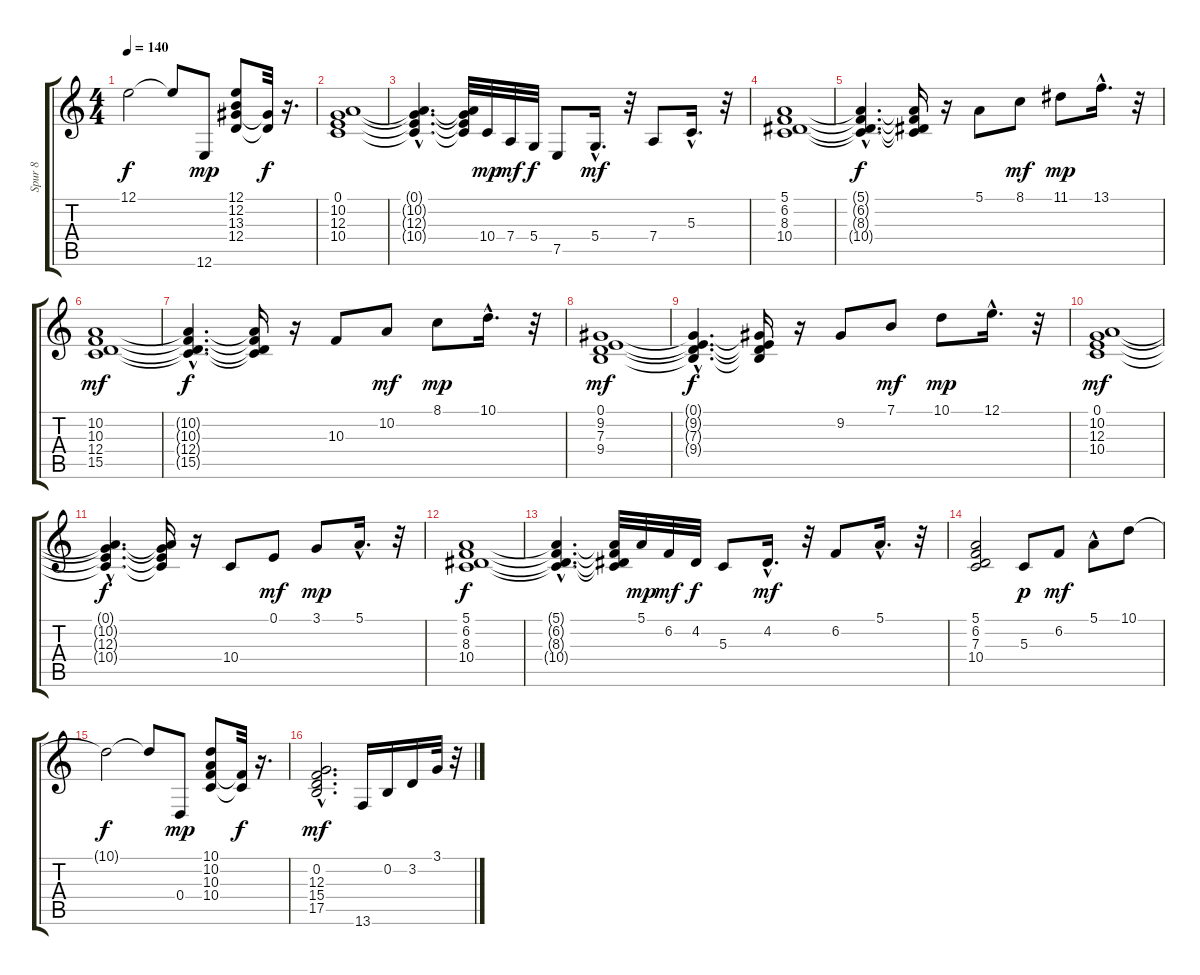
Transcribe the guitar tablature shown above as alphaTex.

\track ("Spur 8" "Spur 8") {instrument electricpiano1}
\staff {score tabs}
\tuning (E4 B3 G3 D3 A2 E2) {hide}
\ts (4 4)
\tempo 140
\clef g2
\ks c
12.1{t}.2{dy f} 12.1{t}.8 12.6.8{dy mp} (12.1 12.2 13.3 12.4).8 (13.3{t} 12.4{t}).32{dy f} r.16{d} |
(0.1 10.2 12.3 10.4).1 |
(0.1{hac t} 10.2{hac t} 12.3{hac t} 10.4{hac t}).4{d} (0.1{t} 10.2{t} 12.3{t} 10.4{t}).32 10.4.32{dy mp} 7.4.32{dy mf} 5.4.32{dy f} 7.5.8 5.4{hac}.16{d dy mf} r.32 7.4.8 5.3{hac}.16{d} r.32 |
(5.1 6.2 8.3 10.4).1 |
(5.1{hac t} 6.2{hac t} 8.3{hac t} 10.4{hac t}).4{d dy f} (5.1{t} 6.2{t} 8.3{t} 10.4{t}).16 r.16 5.1.8 8.1.8{dy mf} 11.1.8{dy mp} 13.1{hac}.16{d} r.32 |
(10.2 10.3 12.4 15.5).1{dy mf} |
(10.2{hac t} 10.3{hac t} 12.4{hac t} 15.5{hac t}).4{d dy f} (10.2{t} 10.3{t} 12.4{t} 15.5{t}).16 r.16 10.3.8 10.2.8{dy mf} 8.1.8{dy mp} 10.1{hac}.16{d} r.32 |
(0.1 9.2 7.3 9.4).1{dy mf} |
(0.1{hac t} 9.2{hac t} 7.3{hac t} 9.4{hac t}).4{d dy f} (0.1{t} 9.2{t} 7.3{t} 9.4{t}).16 r.16 9.2.8 7.1.8{dy mf} 10.1.8{dy mp} 12.1{hac}.16{d} r.32 |
(0.1 10.2 12.3 10.4).1{dy mf} |
(0.1{hac t} 10.2{hac t} 12.3{hac t} 10.4{hac t}).4{d dy f} (0.1{t} 10.2{t} 12.3{t} 10.4{t}).16 r.16 10.4.8 0.1.8{dy mf} 3.1.8{dy mp} 5.1{hac}.16{d} r.32 |
(5.1 6.2 8.3 10.4).1{dy f} |
(5.1{hac t} 6.2{hac t} 8.3{hac t} 10.4{hac t}).4{d} (5.1{t} 6.2{t} 8.3{t} 10.4{t}).32 5.1.32{dy mp} 6.2.32{dy mf} 4.2.32{dy f} 5.3.8 4.2{hac}.16{d dy mf} r.32 6.2.8 5.1{hac}.16{d} r.32 |
(5.1 6.2 7.3 10.4).2 5.3.8{dy p} 6.2.8{dy mf} 5.1{hac}.8 10.1.8 |
10.1{t}.2{dy f} 10.1{t}.8 0.4.8{dy mp} (10.1 10.2 10.3 10.4).8 (10.3{t} 10.4{t}).32{dy f} r.16{d} |
(0.2{hac} 12.3{hac} 15.4{hac} 17.5{hac}).2{d dy mf} 13.6.16 0.2.16 3.2.16 3.1.32 r.32
